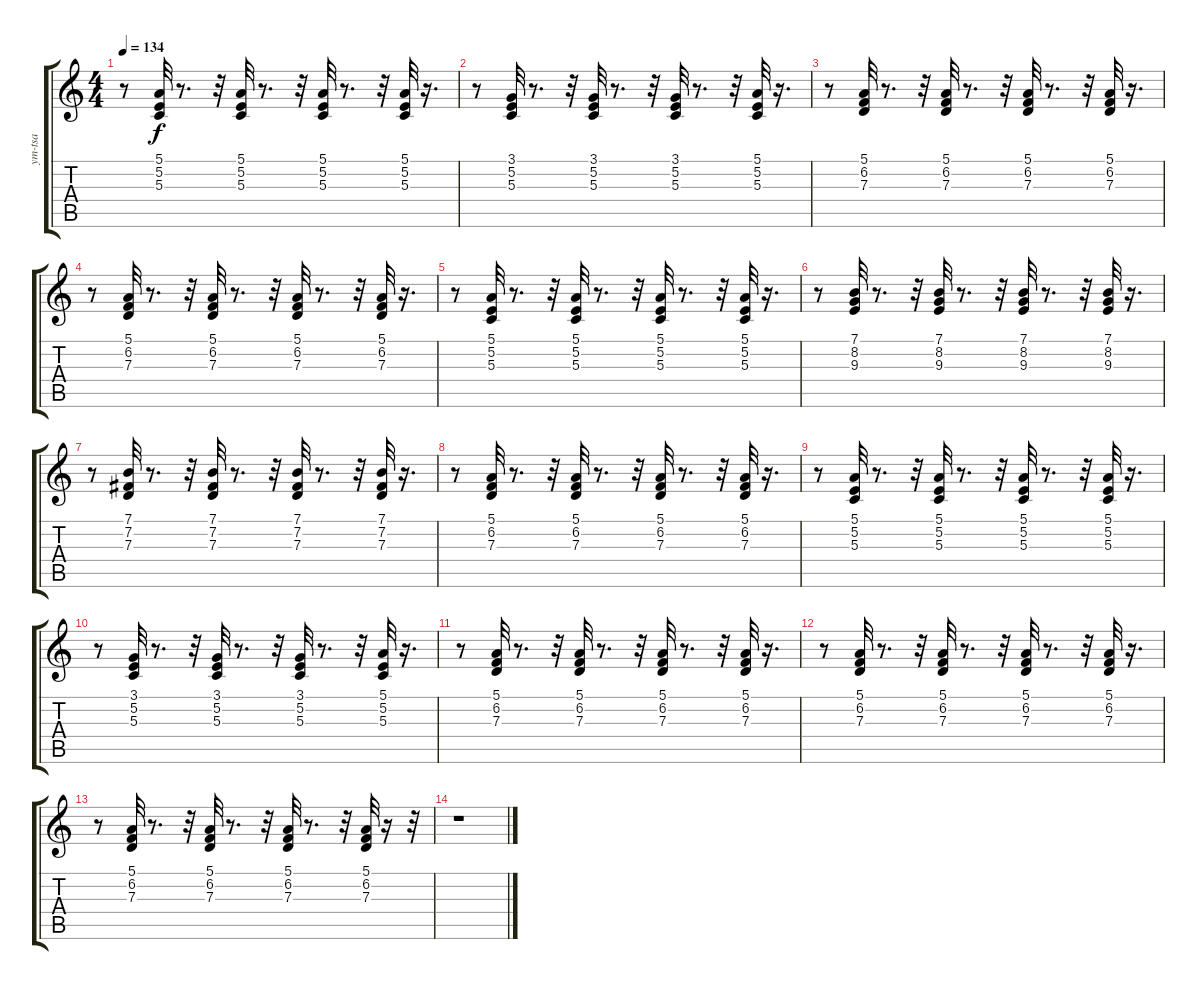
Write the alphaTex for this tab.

\track ("ym-tsa" "ym-tsa") {instrument pad1newage}
\staff {score tabs}
\tuning (E4 B3 G3 D3 A2 E2) {hide}
\ts (4 4)
\tempo 134
\clef g2
\ks c
r.8{dy f} (5.1 5.2 5.3).32 r.8{d} r.32 (5.1 5.2 5.3).32 r.8{d} r.32 (5.1 5.2 5.3).32 r.8{d} r.32 (5.1 5.2 5.3).32 r.16{d} |
r.8 (3.1 5.2 5.3).32 r.8{d} r.32 (3.1 5.2 5.3).32 r.8{d} r.32 (3.1 5.2 5.3).32 r.8{d} r.32 (5.1 5.2 5.3).32 r.16{d} |
r.8 (5.1 6.2 7.3).32 r.8{d} r.32 (5.1 6.2 7.3).32 r.8{d} r.32 (5.1 6.2 7.3).32 r.8{d} r.32 (5.1 6.2 7.3).32 r.16{d} |
r.8 (5.1 6.2 7.3).32 r.8{d} r.32 (5.1 6.2 7.3).32 r.8{d} r.32 (5.1 6.2 7.3).32 r.8{d} r.32 (5.1 6.2 7.3).32 r.16{d} |
r.8 (5.1 5.2 5.3).32 r.8{d} r.32 (5.1 5.2 5.3).32 r.8{d} r.32 (5.1 5.2 5.3).32 r.8{d} r.32 (5.1 5.2 5.3).32 r.16{d} |
r.8 (7.1 8.2 9.3).32 r.8{d} r.32 (7.1 8.2 9.3).32 r.8{d} r.32 (7.1 8.2 9.3).32 r.8{d} r.32 (7.1 8.2 9.3).32 r.16{d} |
r.8 (7.1 7.2 7.3).32 r.8{d} r.32 (7.1 7.2 7.3).32 r.8{d} r.32 (7.1 7.2 7.3).32 r.8{d} r.32 (7.1 7.2 7.3).32 r.16{d} |
r.8 (5.1 6.2 7.3).32 r.8{d} r.32 (5.1 6.2 7.3).32 r.8{d} r.32 (5.1 6.2 7.3).32 r.8{d} r.32 (5.1 6.2 7.3).32 r.16{d} |
r.8 (5.1 5.2 5.3).32 r.8{d} r.32 (5.1 5.2 5.3).32 r.8{d} r.32 (5.1 5.2 5.3).32 r.8{d} r.32 (5.1 5.2 5.3).32 r.16{d} |
r.8 (3.1 5.2 5.3).32 r.8{d} r.32 (3.1 5.2 5.3).32 r.8{d} r.32 (3.1 5.2 5.3).32 r.8{d} r.32 (5.1 5.2 5.3).32 r.16{d} |
r.8 (5.1 6.2 7.3).32 r.8{d} r.32 (5.1 6.2 7.3).32 r.8{d} r.32 (5.1 6.2 7.3).32 r.8{d} r.32 (5.1 6.2 7.3).32 r.16{d} |
r.8 (5.1 6.2 7.3).32 r.8{d} r.32 (5.1 6.2 7.3).32 r.8{d} r.32 (5.1 6.2 7.3).32 r.8{d} r.32 (5.1 6.2 7.3).32 r.16{d} |
r.8 (5.1 6.2 7.3).32 r.8{d} r.32 (5.1 6.2 7.3).32 r.8{d} r.32 (5.1 6.2 7.3).32 r.8{d} r.32 (5.1 6.2 7.3).32 r.16 r.32 |
r.1
